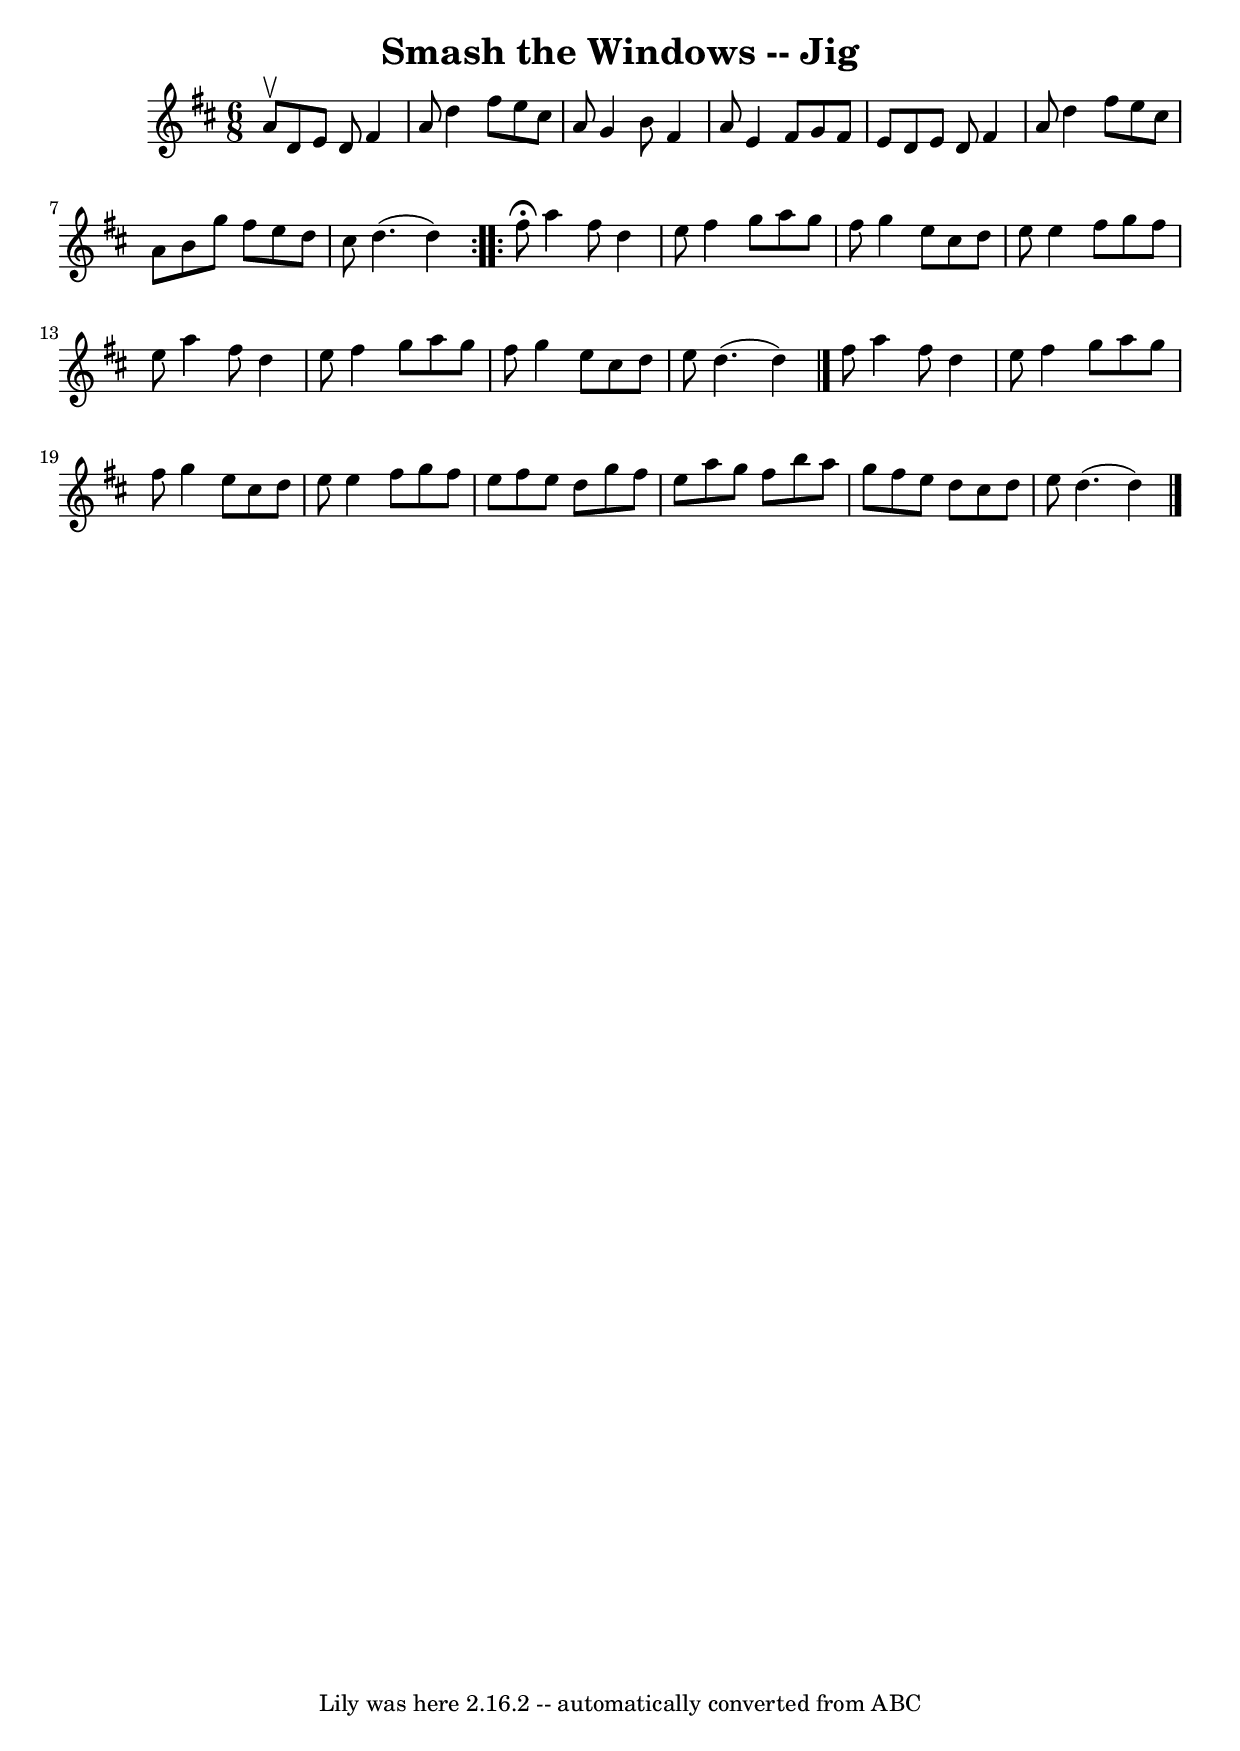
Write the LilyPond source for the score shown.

\version "2.16.2"
\include "Mammoth.ily"
\header {
  %% book = "Ryan's Mammoth Collection"
  crossRefNumber = "1"
  footnotes = "\\\\88 459"
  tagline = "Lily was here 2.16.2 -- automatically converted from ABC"
  title = "Smash the Windows -- Jig"

}
voicedefault =  {



  \repeat volta 2 {

    \time 6/8 
    \key d \major a'8^\upbow |
    d'8 e'8 d'8 fis'4   
    a'8    |
    d''4 fis''8 e''8 cis''8 a'8    |
    g'4    
    b'8 fis'4 a'8    |
    e'4 fis'8 g'8 fis'8 e'8    
    |
    d'8 e'8 d'8 fis'4 a'8    |
    d''4 fis''8    
    e''8 cis''8 a'8    |
    b'8 g''8 fis''8 e''8 d''8    
    cis''8    |
    d''4. (d''4)   
  }     
  \repeat volta 2 {
    fis''8 
    ^\fermata |
    a''4 fis''8 d''4 e''8    |
    fis''4    
    g''8 a''8 g''8 fis''8    |
    g''4 e''8 cis''8 d''8    
    e''8    |
    e''4 fis''8 g''8 fis''8 e''8    |
    
    a''4 fis''8 d''4 e''8    |
    fis''4 g''8 a''8 g''8    
    fis''8    |
    g''4 e''8 cis''8 d''8 e''8    |
    d''4. 
    (d''4) \bar "|." fis''8  |
    a''4 fis''8 d''4 e''8  
    |
    fis''4 g''8 a''8 g''8 fis''8    |
    g''4    
    e''8 cis''8 d''8 e''8    |
    e''4 fis''8 g''8 fis''8   
    e''8    |
    fis''8 e''8 d''8 g''8 fis''8 e''8    
    |
    a''8 g''8 fis''8 b''8 a''8 g''8    |
    fis''8  
    e''8 d''8 cis''8 d''8 e''8    |
    d''4. (d''4)   
    \bar "|."   
  }

}

\score{
  <<

    \context Staff="default"
    {
      \voicedefault 
      
    }

  >>
  \layout {
    
  }
  \midi {
  }

}
